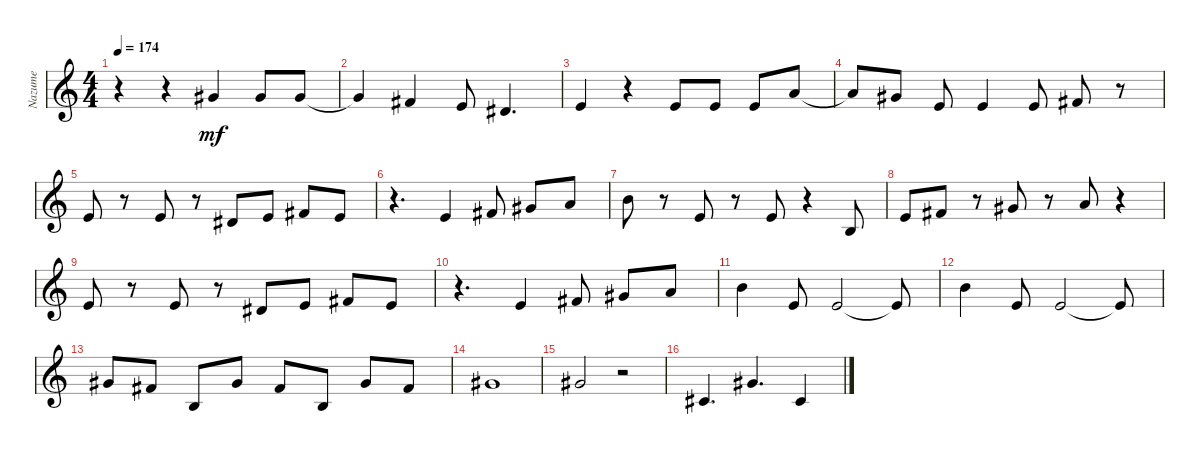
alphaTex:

\track ("Nazume" "Nazume") {instrument voiceoohs}
\staff {score}
\tuning (E4 B3 G3 D3 A2 E2 B1) {hide}
\ts (4 4)
\tempo 174
\clef g2
\ks c
r.4{dy mf} r.4 4.1.4 4.1.8 4.1.8 |
4.1{t}.4 2.1.4 0.1.8 4.2.4{d} |
0.1.4 r.4 0.1.8 0.1.8 0.1.8 5.1.8 |
5.1{t}.8 4.1.8 0.1.8 0.1.4 0.1.8 2.1.8 r.8 |
0.1.8 r.8 0.1.8 r.8 4.2.8 0.1.8 2.1.8 0.1.8 |
r.4{d} 0.1.4 2.1.8 4.1.8 5.1.8 |
7.1.8 r.8 0.1.8 r.8 0.1.8 r.4 0.2.8 |
0.1.8 2.1.8 r.8 4.1.8 r.8 5.1.8 r.4 |
0.1.8 r.8 0.1.8 r.8 4.2.8 0.1.8 2.1.8 0.1.8 |
r.4{d} 0.1.4 2.1.8 4.1.8 5.1.8 |
7.1.4 0.1.8 0.1.2 0.1{t}.8 |
7.1.4 0.1.8 0.1.2 0.1{t}.8 |
4.1.8 2.1.8 0.2.8 4.1.8 2.1.8 0.2.8 4.1.8 2.1.8 |
4.1.1 |
4.1.2 r.2 |
2.2.4{d} 4.1.4{d} 2.2.4
